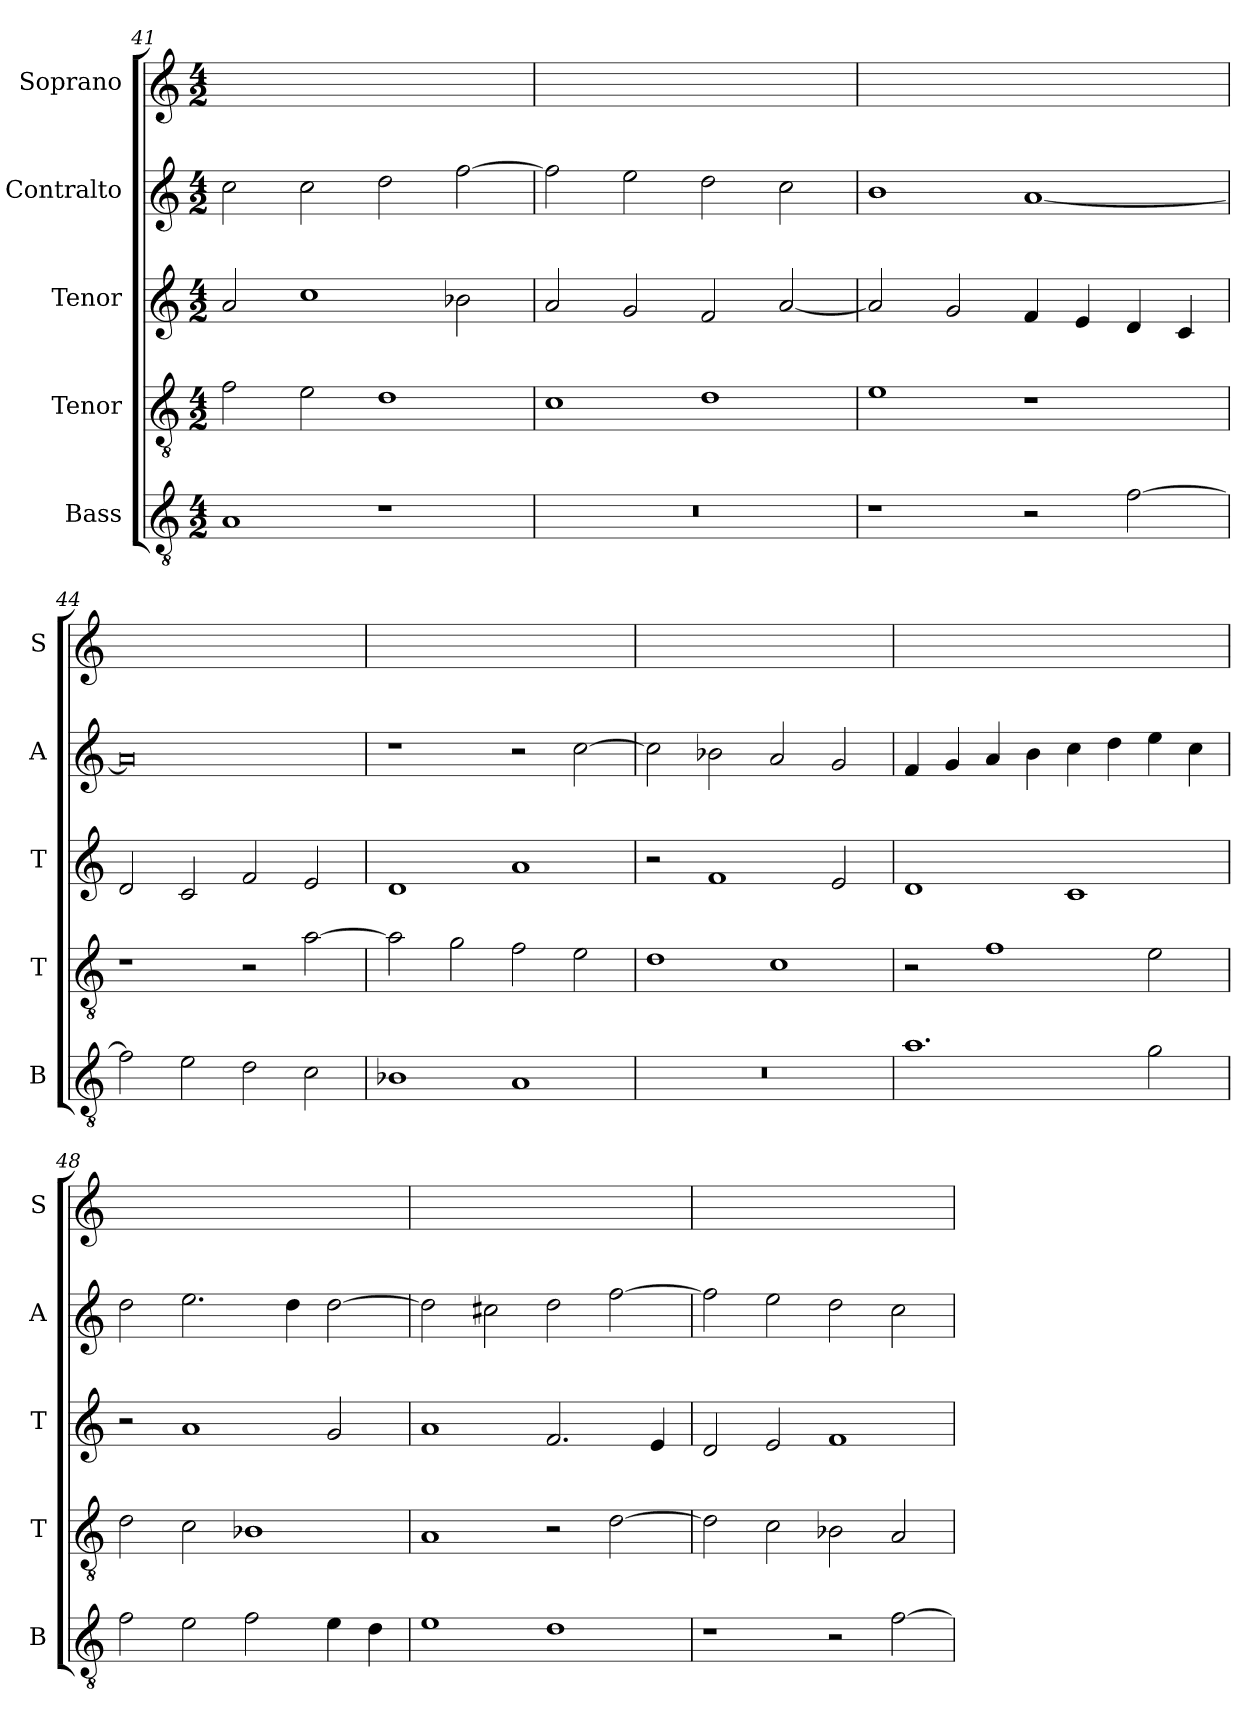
**kern	**kern	**kern	**kern	**kern
*part5	*part4	*part3	*part2	*part1
*staff5	*staff4	*staff3	*staff2	*staff1
*I"Bass	*I"Tenor	*I"Tenor	*I"Contralto	*I"Soprano
*I'B	*I'T	*I'T	*I'A	*I'S
*clefGv2	*clefGv2	*clefG2	*clefG2	*clefG2
*k[]	*k[]	*k[]	*k[]	*k[]
*D:dor	*D:dor	*D:dor	*D:dor	*D:dor
*M4/2	*M4/2	*M4/2	*M4/2	*M4/2
=41	=41	=41	=41	=41
1A	2f	2a	2cc	0ryy
.	2e	1cc	2cc	.
1r	1d	.	2dd	.
.	.	2b-X	[2ff	.
=42	=42	=42	=42	=42
0r	1c	2a	2ff]	0ryy
.	.	2g	2ee	.
.	1d	2f	2dd	.
.	.	[2a	2cc	.
=43	=43	=43	=43	=43
1r	1e	2a]	1b	0ryy
.	.	2g	.	.
2r	1r	4f	[1a	.
.	.	4e	.	.
[2f	.	4d	.	.
.	.	4c	.	.
=44	=44	=44	=44	=44
2f]	1r	2d	0a]	0ryy
2e	.	2c	.	.
2d	2r	2f	.	.
2c	[2a	2e	.	.
=45	=45	=45	=45	=45
1B-X	2a]	1d	1r	0ryy
.	2g	.	.	.
1A	2f	1a	2r	.
.	2e	.	[2cc	.
=46	=46	=46	=46	=46
0r	1d	2r	2cc]	0ryy
.	.	1f	2b-X	.
.	1c	.	2a	.
.	.	2e	2g	.
=47	=47	=47	=47	=47
1.a	2r	1d	4f	0ryy
.	.	.	4g	.
.	1f	.	4a	.
.	.	.	4b	.
.	.	1c	4cc	.
.	.	.	4dd	.
2g	2e	.	4ee	.
.	.	.	4cc	.
=48	=48	=48	=48	=48
2f	2d	2r	2dd	0ryy
2e	2c	1a	2.ee	.
2f	1B-X	.	.	.
.	.	.	4dd	.
4e	.	2g	[2dd	.
4d	.	.	.	.
=49	=49	=49	=49	=49
1e	1A	1a	2dd]	0ryy
.	.	.	2cc#X	.
1d	2r	2.f	2dd	.
.	[2d	.	[2ff	.
.	.	4e	.	.
=50	=50	=50	=50	=50
1r	2d]	2d	2ff]	0ryy
.	2c	2e	2ee	.
2r	2B-X	1f	2dd	.
[2f	2A	.	2cc	.
=	=	=	=	=
*-	*-	*-	*-	*-
